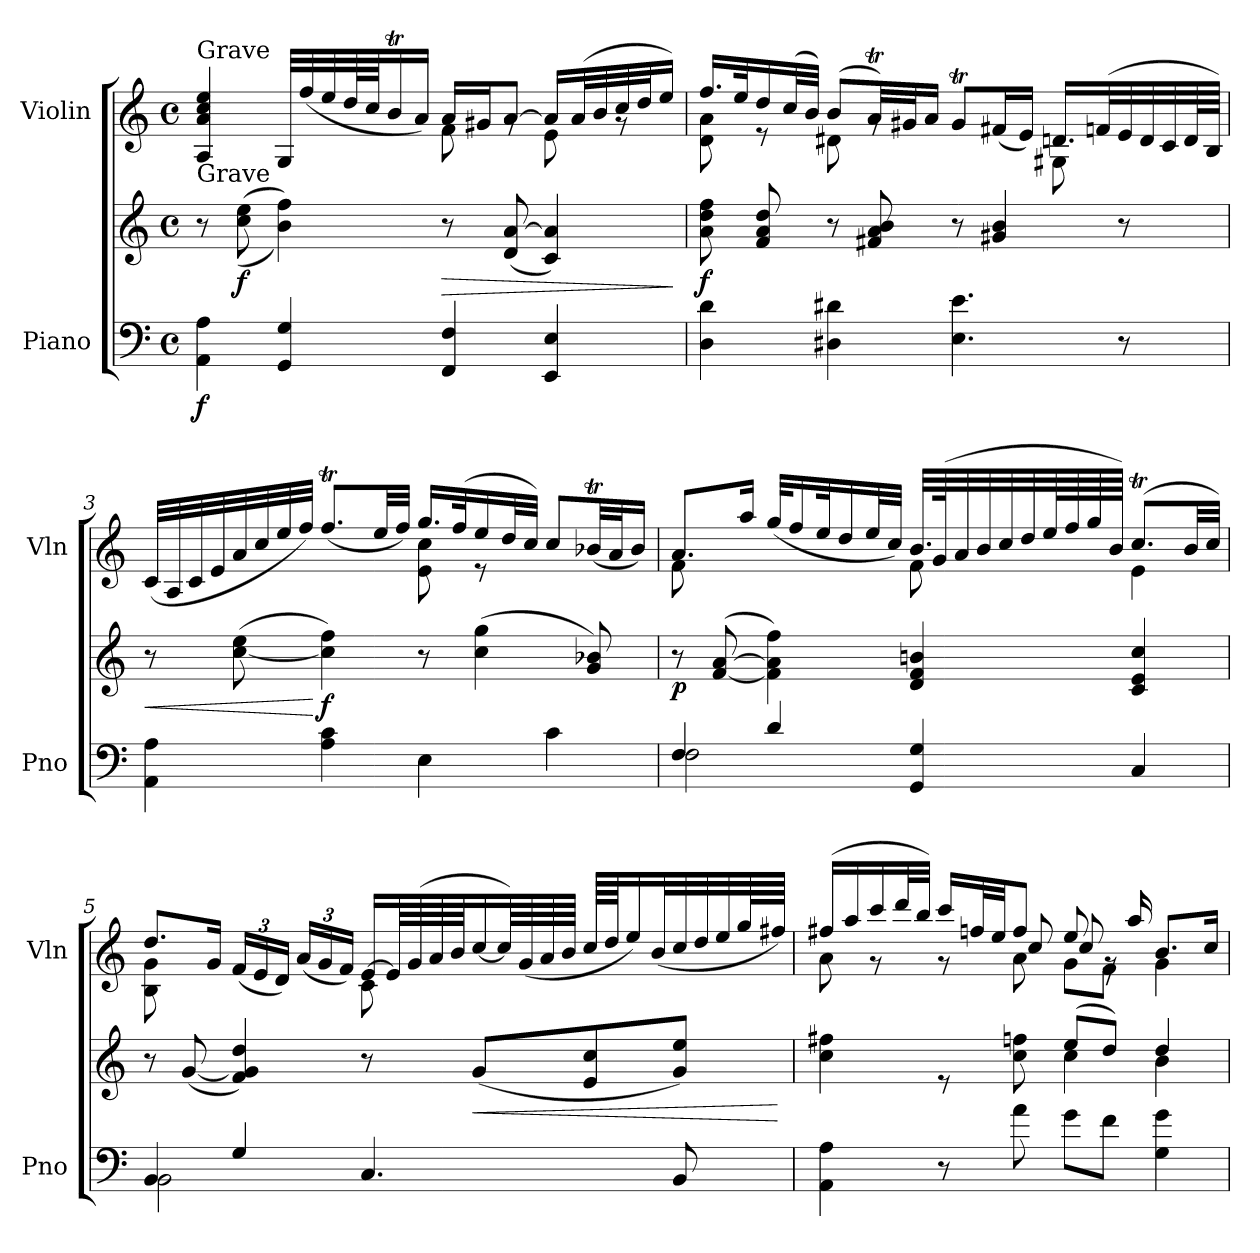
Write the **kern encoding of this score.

**kern	**kern	**dynam	**kern
*part2	*part2	*part2	*part1
*staff3	*staff2	*staff2/3	*staff1
*I"Piano	*	*	*I"Violin
*I'Pno	*	*	*I'Vln
*clefF4	*clefG2	*	*clefG2
*k[]	*k[]	*	*k[]
*M4/4	*M4/4	*	*M4/4
*met(c)	*met(c)	*	*met(c)
*MM22	*MM22	*	*MM22
=1	=1	=1	=1
*	*	*	*^
!	!	!	!LO:TX:a:t=Grave	!
!	!LO:TX:a:t=Grave	!	!	!
!	!	!LO:DY:b=2	!	!
4AA\ 4A\	8r	f	4A/ 4a/ 4cc/ 4ee/	2ryy
!	!	!LO:DY:b	!	!
.	((8cc\ 8ee\	f	.	.
4GG/ 4G/	4b\ 4ff\))	.	32G/LLL	.
.	.	.	(32ff/	.
.	.	.	32ee/	.
.	.	.	64dd/L	.
.	.	.	64cc/JJ	.
.	.	.	16bt/	.
.	.	.	16a/JJ)	.
!	!	!LO:HP:b	!	!
4FF/ 4F/	8r	>	16a/LL	8f\
.	.	.	16g#X/J	.
.	(8d/ [8a/	.	[8a/J	8rg
4EE/ 4E/	4c/ 4a/])	.	16a/LL]	8e\
.	.	.	(32a/L	.
.	.	.	32b/	.
.	.	.	32cc/	8rg
.	.	.	32dd/J	.
.	.	.	16ee/JJ)	.
*	*	*	*v	*v
.	.	]	.
=2	=2	=2	=2
*	*	*	*^
!	!	!LO:DY:b	!	!
4D\ 4d\	8a\ 8dd\ 8ff\	f	16.ff/LL	8d\ 8a\
.	.	.	32ee/K	.
.	8f/ 8a/ 8dd/	.	16dd/	8r
.	.	.	(32cc/L	.
.	.	.	32b/JJJ)	.
4D#X\ 4d#X\	8r	.	(8b/L	8d#X\
.	8f#X/ 8a/ 8b/	.	32aT/LL)	8rg
.	.	.	32g#X/J	.
.	.	.	16a/JJ	.
4.E\ 4.e\	8r	.	8g#t/L	4ryy
.	4g#X/ 4b/	.	(16f#X/L	.
.	.	.	16e/JJ)	.
.	.	.	16.dn/LL	8G#X\
.	.	.	(32fn/L	.
8r	8r	.	32e/	8ryy
.	.	.	32d/	.
.	.	.	32c/	.
.	.	.	64d/L	.
.	.	.	64B/JJJJ)	.
=3	=3	=3	=3	=3
!	!	!LO:HP:b	!	!
4AA\ 4A\	8r	<	(32c/LLL	2ryy
.	.	.	32A/	.
.	.	.	32c/	.
.	.	.	32e/	.
.	(>[8cc\ 8ee\	.	32a/	.
.	.	.	32cc/	.
.	.	.	32ee/	.
.	.	.	32ff/JJJ)	.
!	!	!LO:DY:n=1:b	!	!
4A\ 4c\	4cc\] 4ff\)	[ f	(8.ffT/L	.
.	.	.	32ee/LL	.
.	.	.	32ff/JJJ)	.
4E\	8r	.	16.gg/LL	8e\ 8cc\
.	.	.	(32ff/K	.
.	(4cc\ 4gg\	.	16ee/	8r
.	.	.	32dd/L	.
.	.	.	32cc/JJJ)	.
4c\	.	.	8cc/L	4ryy
.	8g/ 8b-X/)	.	(32b-XT/LL	.
.	.	.	32a/J	.
.	.	.	16b-/JJ)	.
!!LO:LB:g=z	!!
=4	=4	=4	=4	=4
*^	*	*	*	*
!	!	!	!LO:DY:b	!	!
4F/	2F\	8r	p	8.a/L	8f\
.	.	(>[8f/ [8a/	.	.	4.ryy
.	.	.	.	16aa/Jk	.
4d/	.	4f\] 4a\] 4ff\)	.	(>32gg/KLL	.
.	.	.	.	16ff/	.
.	.	.	.	32ee/K	.
.	.	.	.	16dd/	.
.	.	.	.	32ee/L	.
.	.	.	.	32cc/JJJ)	.
4GG/ 4G/	2ryy	4d/ 4f/ 4bn/	.	32.b/LLL	8f\
.	.	.	.	(64g/K	.
.	.	.	.	32a/	.
.	.	.	.	32b/	.
.	.	.	.	32cc/	8ryy
.	.	.	.	32dd/	.
.	.	.	.	64ee/L	.
.	.	.	.	64ff/	.
.	.	.	.	64gg/	.
.	.	.	.	64b/JJJJ)	.
4C/	.	4c/ 4e/ 4cc/	.	(8.ccT/L	4e\
.	.	.	.	32b/LL	.
.	.	.	.	32cc/JJJ)	.
=5	=5	=5	=5	=5	=5
4BB/	2BB\	8r	.	8.dd/L	8B\ 8g\
.	.	(>[8g/	.	.	4.ryy
.	.	.	.	16g/Jk	.
*	*	*	*	*Xbrackettup	*
4G/	.	4f/ 4g/] 4dd/)	.	(24f/LL	.
.	.	.	.	24e/	.
.	.	.	.	24d/JJ)	.
.	.	.	.	(24a/LL	.
.	.	.	.	24g/	.
.	.	.	.	24f/JJ)	.
4.C/	2ryy	8r	.	[16e/LL	8c\
.	.	.	.	64e/LL]	.
.	.	.	.	(64g/	.
.	.	.	.	64a/	.
.	.	.	.	64b/JJ	.
!	!	!	!LO:HP:b	!	!
.	.	(>8g/L	<	[16cc/	4.ryy
.	.	.	.	64cc/LL])	.
.	.	.	.	(64g/	.
.	.	.	.	64a/	.
.	.	.	.	64b/JJJJ	.
.	.	8e/ 8cc/	.	64cc/LLLL	.
.	.	.	.	64dd/JJ	.
.	.	.	.	16ee/)	.
.	.	.	.	(32b/L	.
8BB/	.	8g/ 8ee/J)	.	32cc/	.
.	.	.	.	32dd/	.
.	.	.	.	32ee/	.
.	.	.	.	64gg/L	.
.	.	.	.	64ff#X/JJJJ)	.
*v	*v	*	*	*v	*v
.	.	[	.
=6	=6	=6	=6
*	*^	*	*^
*	*	*	*	*	*^
4AA\ 4A\	4cc\ 4ff#X\	2ryy	.	(16ff#X/LL	8a\	4.ryy
.	.	.	.	16aa/	.	.
.	.	.	.	16ccc/	8r	.
.	.	.	.	32ddd/L	.	.
.	.	.	.	32bb/JJJ)	.	.
8r	8re	.	.	16ccc/LL	8r	.
.	.	.	.	32ffn/L	.	.
.	.	.	.	32ee/JJ	.	.
8a\	8cc\ 8ffn\	.	.	8ff/J	8a\	8cc/
8g\L	(8ee/L	4cc\	.	8ee/	8g\L	8cc/
8f\J	8dd/J)	.	.	16rg	8f\J	4.ryy
.	.	.	.	16aa/	.	.
4G\ 4g\	4dd/	4b\	.	8.b/L	4g\	.
.	.	.	.	16cc/Jk	.	.
*	*v	*v	*	*	*	*
*	*	*	*v	*v	*v
=	=	=	=
*-	*-	*-	*-
